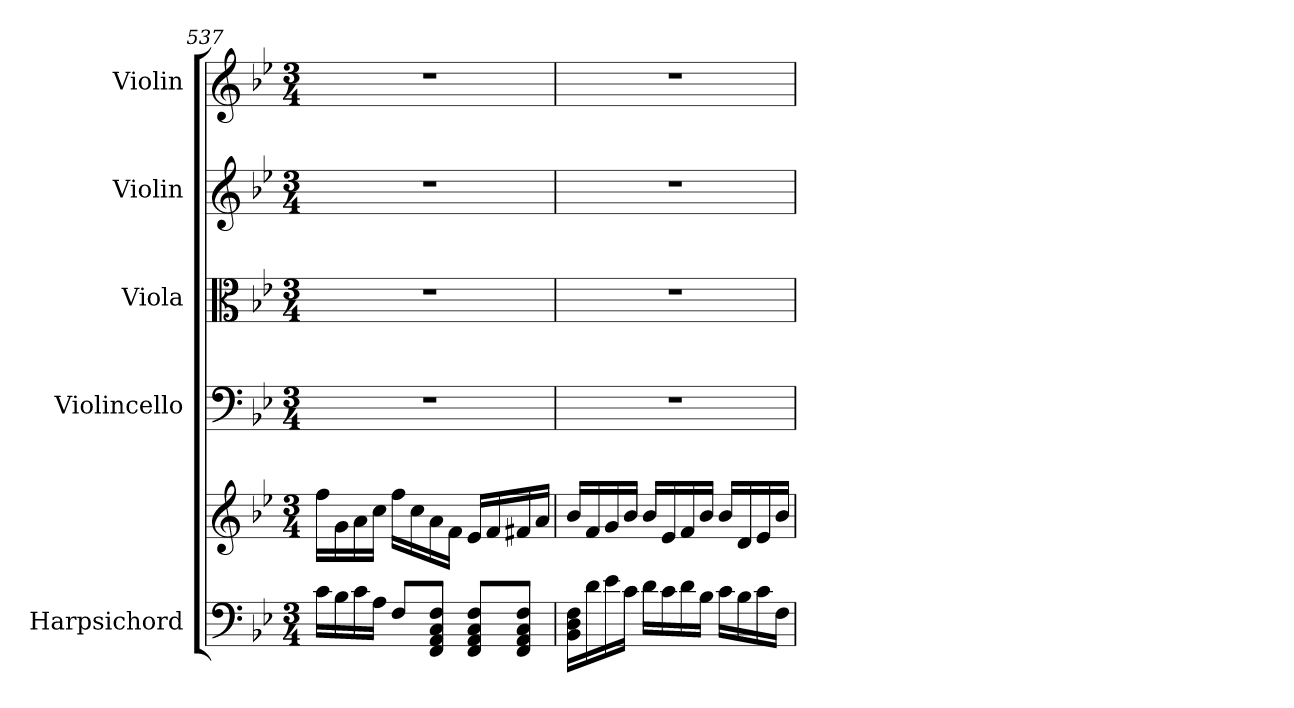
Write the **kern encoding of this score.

**kern	**kern	**kern	**kern	**kern	**kern
*part5	*part5	*part4	*part3	*part2	*part1
*staff6	*staff5	*staff4	*staff3	*staff2	*staff1
*I"Harpsichord	*	*I"Violincello	*I"Viola	*I"Violin	*I"Violin
*I'Hpschd	*	*I'Vc	*I'Vla	*I'Vln	*I'Vln
*clefF4	*clefG2	*clefF4	*clefC3	*clefG2	*clefG2
*k[b-e-]	*k[b-e-]	*k[b-e-]	*k[b-e-]	*k[b-e-]	*k[b-e-]
*M3/4	*M3/4	*M3/4	*M3/4	*M3/4	*M3/4
=537	=537	=537	=537	=537	=537
16c\LL	16ff\LL	2.r	2.r	2.r	2.r
16B-\	16g\	.	.	.	.
16c\	16a\	.	.	.	.
16A\JJ	16cc\JJ	.	.	.	.
8F/L	16ff\LL	.	.	.	.
.	16cc\	.	.	.	.
8FF/ 8AA/ 8C/ 8F/J	16a\	.	.	.	.
.	16f\JJ	.	.	.	.
8FF/ 8AA/ 8C/ 8F/L	16e-/LL	.	.	.	.
.	16f/	.	.	.	.
8FF/ 8AA/ 8C/ 8F/J	16f#X/	.	.	.	.
.	16a/JJ	.	.	.	.
=538	=538	=538	=538	=538	=538
16BB-\ 16D\ 16F\LL	16b-/LL	2.r	2.r	2.r	2.r
16d\	16f/	.	.	.	.
16e-\	16g/	.	.	.	.
16c\JJ	16b-/JJ	.	.	.	.
16d\LL	16b-/LL	.	.	.	.
16c\	16e-/	.	.	.	.
16d\	16f/	.	.	.	.
16B-\JJ	16b-/JJ	.	.	.	.
16c\LL	16b-/LL	.	.	.	.
16B-\	16d/	.	.	.	.
16c\	16e-/	.	.	.	.
16F\JJ	16b-/JJ	.	.	.	.
=	=	=	=	=	=
*-	*-	*-	*-	*-	*-
